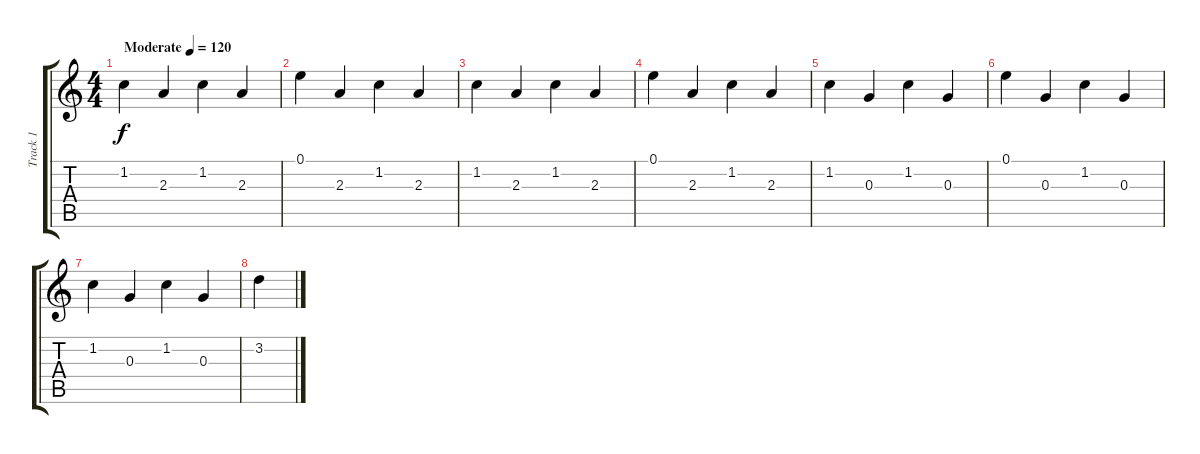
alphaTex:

\track ("Track 1" "Track 1") {instrument acousticguitarsteel}
\staff {score tabs}
\tuning (E4 B3 G3 D3 A2 E2) {hide}
\ts (4 4)
\tempo (120 "Moderate")
\clef g2
\ks c
1.2.4{dy f instrument acousticguitarsteel} 2.3.4 1.2.4 2.3.4 |
0.1.4 2.3.4 1.2.4 2.3.4 |
1.2.4 2.3.4 1.2.4 2.3.4 |
0.1.4 2.3.4 1.2.4 2.3.4 |
1.2.4 0.3.4 1.2.4 0.3.4 |
0.1.4 0.3.4 1.2.4 0.3.4 |
1.2.4 0.3.4 1.2.4 0.3.4 |
3.2.4
